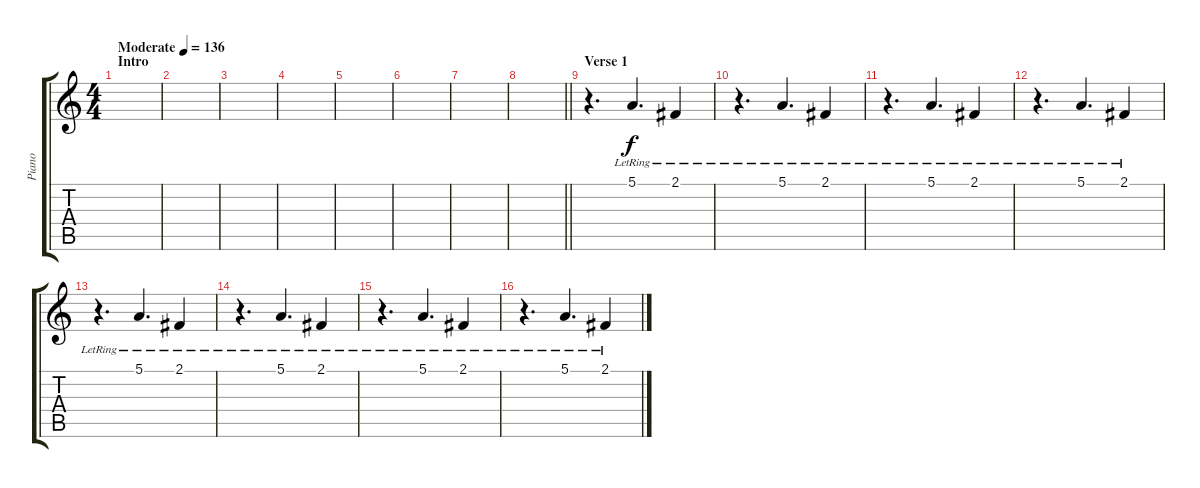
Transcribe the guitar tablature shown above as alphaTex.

\track ("Piano" "Piano") {instrument acousticgrandpiano}
\staff {score tabs}
\tuning (E4 B3 G3 D3 A2 E2) {hide}
\ts (4 4)
\section ("" "Intro ")
\tempo (136 "Moderate")
\clef g2
\ks c
|
|
|
|
|
|
|
\barLineRight lightlight
|
\section ("" "Verse 1")
r.4{d} 5.1{lr}.4{d} 2.1{lr}.4 |
r.4{d} 5.1{lr}.4{d} 2.1{lr}.4 |
r.4{d} 5.1{lr}.4{d} 2.1{lr}.4 |
r.4{d} 5.1{lr}.4{d} 2.1{lr}.4 |
r.4{d} 5.1{lr}.4{d} 2.1{lr}.4 |
r.4{d} 5.1{lr}.4{d} 2.1{lr}.4 |
r.4{d} 5.1{lr}.4{d} 2.1{lr}.4 |
r.4{d} 5.1{lr}.4{d} 2.1{lr}.4
